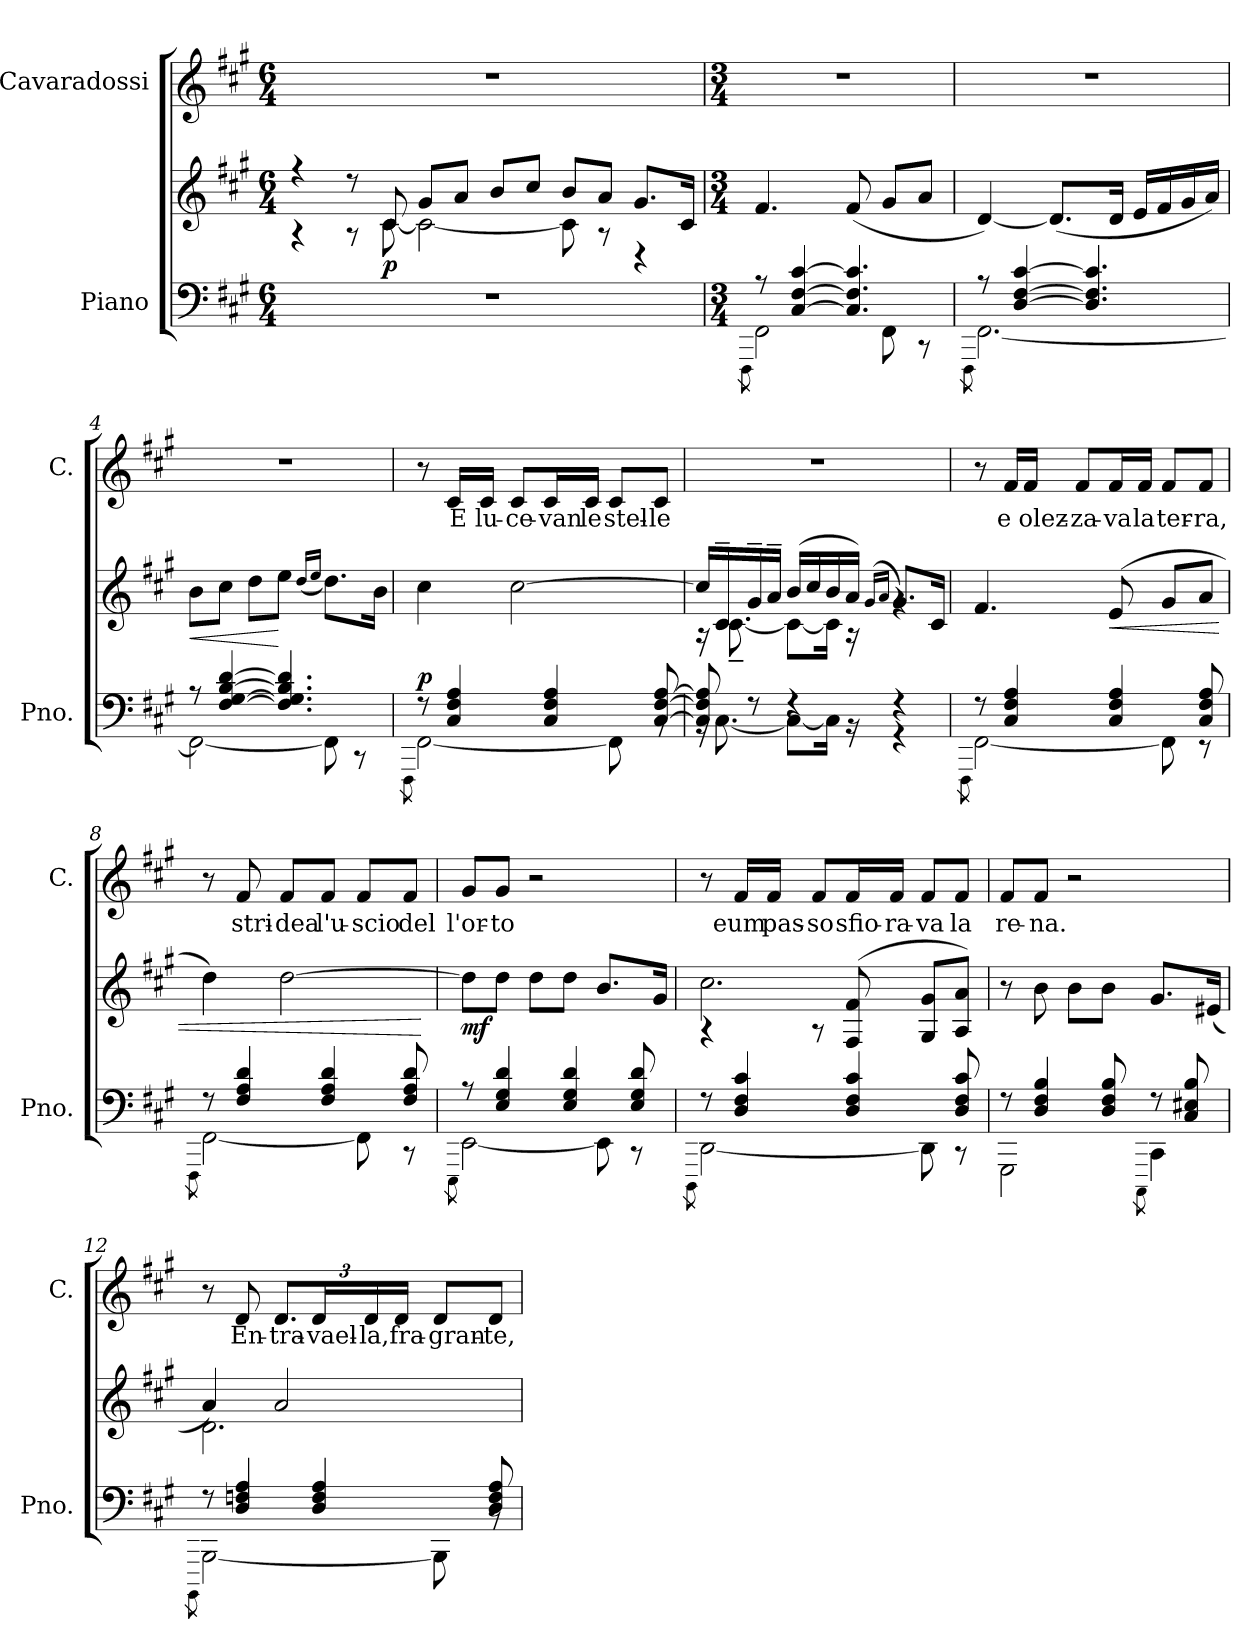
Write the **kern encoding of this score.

**kern	**kern	**dynam	**kern	**text	**dynam
*part2	*part2	*part2	*part1	*part1	*part1
*staff3	*staff2	*staff2/3	*staff1	*staff1	*staff1
*I"Piano	*	*	*I"Cavaradossi	*	*
*I'Pno.	*	*	*I'C.	*	*
*clefF4	*clefG2	*	*clefG2	*	*
*k[f#c#g#]	*k[f#c#g#]	*	*k[f#c#g#]	*	*
*M6/4	*M6/4	*	*M6/4	*	*
=1	=1	=1	=1	=1	=1
*	*^	*	*	*	*
1.r	4r	4r	.	1.r	.	.
.	8r	8r	.	.	.	.
!	!	!	!LO:DY:b	!	!	!
.	8c#/	[8c#\	p	.	.	.
.	8g#/L	2c#\_	.	.	.	.
.	8a/J	.	.	.	.	.
.	8b/L	.	.	.	.	.
.	8cc#/J	.	.	.	.	.
.	8b/L	8c#\]	.	.	.	.
.	8a/J	8r	.	.	.	.
.	8.g#/L	4r	.	.	.	.
.	16c#/Jk	.	.	.	.	.
*	*v	*v	*	*	*	*
=2	=2	=2	=2	=2	=2
*M3/4	*M3/4	*	*M3/4	*	*
*^	*	*	*	*	*
.	8qFFF#\	.	.	.	.	.
8rA	2FF#\	4.f#/	.	2.r	.	.
[4C#/ [4F#/ [4c#/	.	.	.	.	.	.
4.C#/] 4.F#/] 4.c#/]	.	(8f#/	.	.	.	.
.	8FF#\	8g#/L	.	.	.	.
.	8r	8a/J	.	.	.	.
=3	=3	=3	=3	=3	=3	=3
.	8qFFF#\	.	.	.	.	.
8rA	[2.FF#\	[4d/)	.	2.r	.	.
[4D/ [4F#/ [4c#/	.	.	.	.	.	.
.	.	(8.d/L]	.	.	.	.
4.D/] 4.F#/] 4.c#/]	.	.	.	.	.	.
.	.	16d/Jk	.	.	.	.
.	.	16e/LL	.	.	.	.
.	.	16f#/	.	.	.	.
.	.	16g#/	.	.	.	.
.	.	16a/JJ)	.	.	.	.
!!LO:LB:g=z
=4	=4	=4	=4	=4	=4	=4
!	!	!	!LO:HP:b	!	!	!
8rA	2FF#\_	8b\L	<	2.r	.	.
[4F#/ [4G#/ [4B/ [4d/	.	8cc#\J	.	.	.	.
.	.	8dd\L	.	.	.	.
4.F#/] 4.G#/] 4.B/] 4.d/]	.	8ee\J	[	.	.	.
.	.	(16qdd/LL	.	.	.	.
.	.	16qee/JJ	.	.	.	.
.	8FF#\]	8.dd\L)	.	.	.	.
.	8r	.	.	.	.	.
.	.	16b\Jk	.	.	.	.
=5	=5	=5	=5	=5	=5	=5
.	8qFFF#\	.	.	.	.	.
!	!	!	!LO:DY:a=2	!	!	!LO:DY:a
!	!	!	!	!	!	!LO:DY:n=1:b
8rF	[2FF#\	4cc#\	p	8r	.	other-dynamics p
!	!	!	!	!	!LO:LY:b	!
4C#/ 4F#/ 4A/	.	.	.	16c#/LL	E	.
!	!	!	!	!	!LO:LY:b	!
.	.	.	.	16c#/JJ	lu-	.
!	!	!	!	!	!LO:LY:b	!
.	.	[2cc#\	.	8c#/L	-ce-	.
!	!	!	!	!	!LO:LY:b	!
4C#/ 4F#/ 4A/	.	.	.	16c#/L	-van	.
!	!	!	!	!	!LO:LY:b	!
.	.	.	.	16c#/JJ	le	.
!	!	!	!	!	!LO:LY:b	!
.	8FF#\]	.	.	8c#/L	stel-	.
!	!	!	!	!	!LO:LY:b	!
[8C#/ [8F#/ [8A/	8rBB	.	.	8c#/J	-le	.
=6	=6	=6	=6	=6	=6	=6
*	*	*^	*	*	*	*
8C#/] 8F#/] 8A/]	16rBB	16cc#/LL]	16r	.	2.r	.	.
.	[8.C#\	16c#~/	[8.c#~\	.	.	.	.
8rF	.	16g#~/	.	.	.	.	.
.	.	16a~/JJ	.	.	.	.	.
4rF	8C#\L_	(16b/LL	8c#\L_	.	.	.	.
.	.	16cc#/	.	.	.	.	.
.	16C#\Jk]	16b/	16c#\Jk]	.	.	.	.
.	16r	16a/JJ)	16r	.	.	.	.
.	.	(16qg#/LL	.	.	.	.	.
.	.	16qa/JJ	.	.	.	.	.
4rF	4r	8.g#/L)	4rg	.	.	.	.
.	.	16c#/Jk	.	.	.	.	.
*	*	*v	*v	*	*	*	*
!!LO:LB:g=z
=7	=7	=7	=7	=7	=7	=7
.	8qFFF#\	.	.	.	.	.
8rF	[2FF#\	4.f#/	.	8r	.	.
!	!	!	!	!	!LO:LY:b	!
4C#/ 4F#/ 4A/	.	.	.	16f#/LL	e	.
!	!	!	!	!	!LO:LY:b	!
.	.	.	.	16f#/JJ	olez-	.
!	!	!	!	!	!LO:LY:b	!
.	.	.	.	8f#/L	-za-	.
!	!	!	!LO:HP:b	!	!LO:LY:b	!
4C#/ 4F#/ 4A/	.	(8e/	<	16f#/L	-va	.
!	!	!	!	!	!LO:LY:b	!
.	.	.	.	16f#/JJ	la	.
!	!	!	!	!	!LO:LY:b	!
.	8FF#\]	8g#/L	.	8f#/L	ter-	.
!	!	!	!	!	!LO:LY:b	!
8C#/ 8F#/ 8A/	8r	8a/J	.	8f#/J	-ra,	.
=8	=8	=8	=8	=8	=8	=8
.	8qFFF#\	.	.	.	.	.
8rF	[2FF#\	4dd\)	.	8r	.	.
!	!	!	!	!	!LO:LY:b	!
4F#/ 4A/ 4d/	.	.	.	8f#/	stri-	.
!	!	!	!	!	!LO:LY:b	!
.	.	[2dd\	.	8f#/L	-dea	.
!	!	!	!	!	!LO:LY:b	!
4F#/ 4A/ 4d/	.	.	.	8f#/J	l'u-	.
!	!	!	!	!	!LO:LY:b	!
.	8FF#\]	.	.	8f#/L	-scio	.
!	!	!	!	!	!LO:LY:b	!
8F#/ 8A/ 8d/	8r	.	.	8f#/J	del	.
*v	*v	*	*	*	*	*
.	.	[	.	.	.
=9	=9	=9	=9	=9	=9
*^	*	*	*	*	*
.	8qEEE\	.	.	.	.	.
!	!	!	!LO:DY:b	!	!LO:LY:b	!
8rA	[2EE\	8dd\L]	mf	8g#/L	l'or-	.
!	!	!	!LO:DY:a	!	!LO:LY:b	!
4E/ 4G#/ 4d/	.	8dd\J	other-dynamics	8g#/J	-to	.
.	.	8dd\L	.	2r	.	.
4E/ 4G#/ 4d/	.	8dd\J	.	.	.	.
.	8EE\]	8.b/L	.	.	.	.
8E/ 8G#/ 8d/	8r	.	.	.	.	.
.	.	16g#/Jk	.	.	.	.
!!LO:PB:g=z
=10	=10	=10	=10	=10	=10	=10
.	8qDDD\	.	.	.	.	.
*	*	*^	*	*	*	*
8rF	[2DD\	4rA	2.cc#\	.	8r	.	.
!	!	!	!	!	!	!LO:LY:b	!
4D/ 4F#/ 4c#/	.	.	.	.	16f#/LL	eum	.
!	!	!	!	!	!	!LO:LY:b	!
.	.	.	.	.	16f#/JJ	pas-	.
!	!	!	!	!	!	!LO:LY:b	!
.	.	8rA	.	.	8f#/L	-so	.
!	!	!	!	!	!	!LO:LY:b	!
4D/ 4F#/ 4c#/	.	(8F#/ 8f#/	.	.	16f#/L	sfio-	.
!	!	!	!	!	!	!LO:LY:b	!
.	.	.	.	.	16f#/JJ	-ra-	.
!	!	!	!	!	!	!LO:LY:b	!
.	8DD\]	8G#/ 8g#/L	.	.	8f#/L	-va	.
!	!	!	!	!	!	!LO:LY:b	!
8D/ 8F#/ 8c#/	8r	8A/ 8a/J)	.	.	8f#/J	la	.
*	*	*v	*v	*	*	*	*
=11	=11	=11	=11	=11	=11	=11
!	!	!	!	!	!LO:LY:b	!
8rF	2GGG#\	8r	.	8f#/L	re-	.
!	!	!	!	!	!LO:LY:b	!
4D/ 4F#/ 4B/	.	8b\	.	8f#/J	-na.	.
.	.	8b\L	.	2r	.	.
8D/ 8F#/ 8B/	.	8b\J	.	.	.	.
.	8qCCC#\	.	.	.	.	.
8rF	4CC#\	8.g#/L	.	.	.	.
8C#/ 8E#X/ 8B/	.	.	.	.	.	.
.	.	(16e#X/Jk	.	.	.	.
=12	=12	=12	=12	=12	=12	=12
.	8qBBBB\	.	.	.	.	.
*	*	*^	*	*	*	*
8r	[2BBB\	4a/)	2.d\	.	8r	.	.
!	!	!	!	!	!	!LO:LY:b	!
4D/ 4Fn/ 4A/	.	.	.	.	8d/	En-	.
*	*	*	*	*	*Xbrackettup	*	*
!	!	!	!	!	!	!LO:LY:b	!
.	.	2a/	.	.	12.d/L	-tra-	.
!	!	!	!	!	!	!LO:LY:b	!
4D/ 4F/ 4A/	.	.	.	.	24d/L	-vael-	.
!	!	!	!	!	!	!LO:LY:b	!
.	.	.	.	.	24d/	-la,	.
!	!	!	!	!	!	!LO:LY:b	!
.	.	.	.	.	24d/JJ	fra-	.
!	!	!	!	!	!	!LO:LY:b	!
.	8BBB\]	.	.	.	8d/L	-gran-	.
!	!	!	!	!	!	!LO:LY:b	!
8D/ 8F/ 8A/	8rBB	.	.	.	8d/J	-te,	.
*v	*v	*	*	*	*	*	*
*	*v	*v	*	*	*	*
=	=	=	=	=	=
*-	*-	*-	*-	*-	*-
